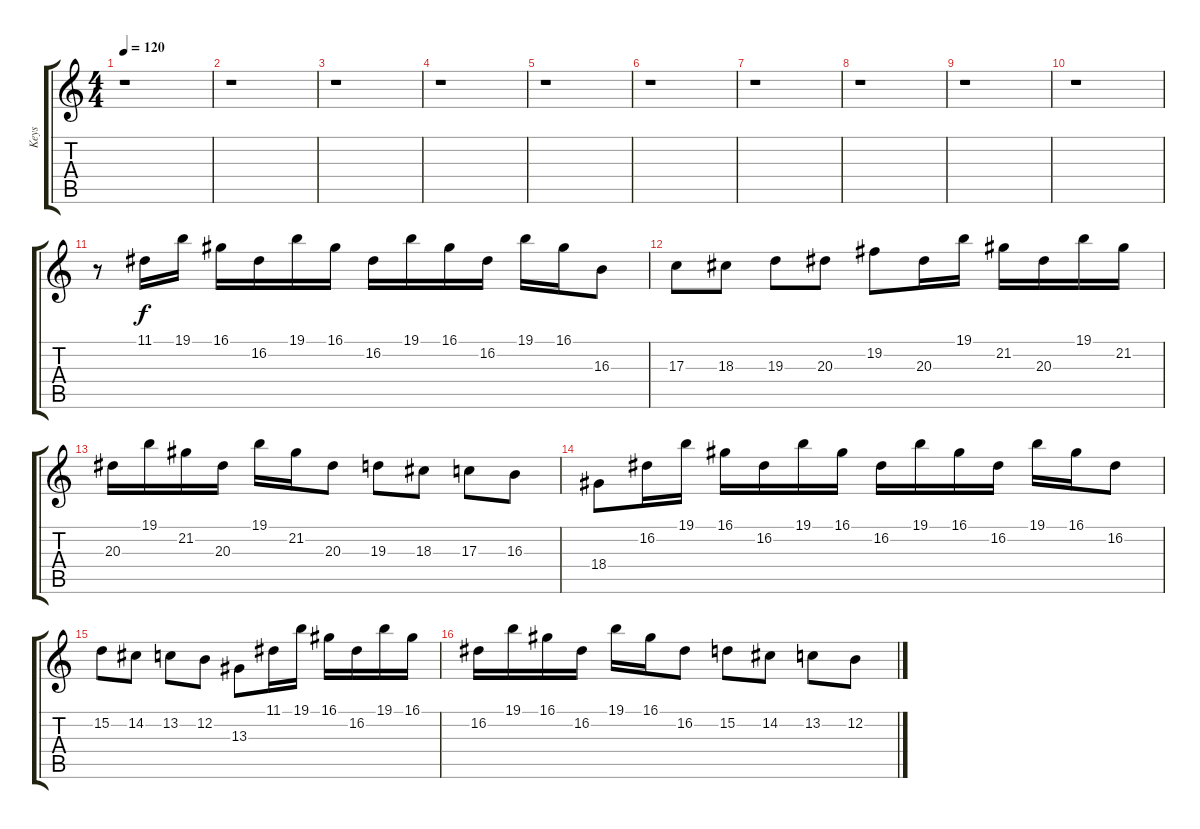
\track ("Keys" "Keys") {instrument rockorgan}
\staff {score tabs}
\tuning (E4 B3 G3 D3 A2 E2) {hide}
\ts (4 4)
\tempo 120
\clef g2
\ks c
r.1{dy f} |
r.1 |
r.1 |
r.1 |
r.1 |
r.1 |
r.1 |
r.1 |
r.1 |
r.1 |
r.8 11.1.16 19.1.16 16.1.16 16.2.16 19.1.16 16.1.16 16.2.16 19.1.16 16.1.16 16.2.16 19.1.16 16.1.16 16.3.8 |
17.3.8 18.3.8 19.3.8 20.3.8 19.2.8 20.3.16 19.1.16 21.2.16 20.3.16 19.1.16 21.2.16 |
20.3.16 19.1.16 21.2.16 20.3.16 19.1.16 21.2.16 20.3.8 19.3.8 18.3.8 17.3.8 16.3.8 |
18.4.8 16.2.16 19.1.16 16.1.16 16.2.16 19.1.16 16.1.16 16.2.16 19.1.16 16.1.16 16.2.16 19.1.16 16.1.16 16.2.8 |
15.2.8 14.2.8 13.2.8 12.2.8 13.3.8 11.1.16 19.1.16 16.1.16 16.2.16 19.1.16 16.1.16 |
16.2.16 19.1.16 16.1.16 16.2.16 19.1.16 16.1.16 16.2.8 15.2.8 14.2.8 13.2.8 12.2.8
